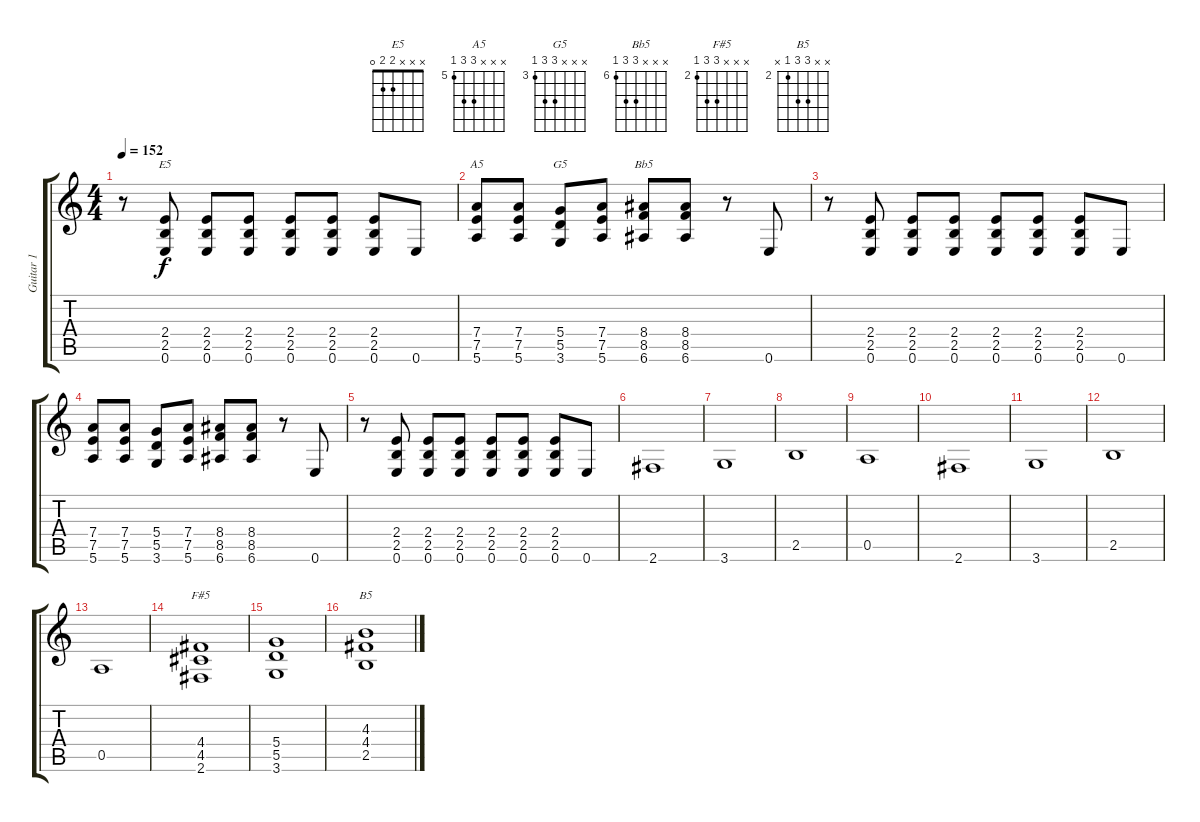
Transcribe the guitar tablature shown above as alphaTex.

\track ("Guitar 1" "Guitar 1") {instrument distortionguitar}
\staff {score tabs}
\tuning (E4 B3 G3 D3 A2 E2) {hide}
\chord ("E5" x x x 2 2 0)
\chord ("A5" x x x 7 7 5) {firstfret 5}
\chord ("G5" x x x 5 5 3) {firstfret 3}
\chord ("Bb5" x x x 8 8 6) {firstfret 6}
\chord ("F#5" x x x 4 4 2) {firstfret 2}
\chord ("B5" x x 4 4 2 x) {firstfret 2}
\ts (4 4)
\tempo 152
\clef g2
\ks c
r.8{dy f} (2.4 2.5 0.6).8{ch "E5"} (2.4 2.5 0.6).8 (2.4 2.5 0.6).8 (2.4 2.5 0.6).8 (2.4 2.5 0.6).8 (2.4 2.5 0.6).8 0.6.8 |
(7.4 7.5 5.6).8{ch "A5"} (7.4 7.5 5.6).8 (5.4 5.5 3.6).8{ch "G5"} (7.4 7.5 5.6).8 (8.4 8.5 6.6).8{ch "Bb5"} (8.4 8.5 6.6).8 r.8 0.6.8 |
r.8 (2.4 2.5 0.6).8 (2.4 2.5 0.6).8 (2.4 2.5 0.6).8 (2.4 2.5 0.6).8 (2.4 2.5 0.6).8 (2.4 2.5 0.6).8 0.6.8 |
(7.4 7.5 5.6).8 (7.4 7.5 5.6).8 (5.4 5.5 3.6).8 (7.4 7.5 5.6).8 (8.4 8.5 6.6).8 (8.4 8.5 6.6).8 r.8 0.6.8 |
r.8 (2.4 2.5 0.6).8 (2.4 2.5 0.6).8 (2.4 2.5 0.6).8 (2.4 2.5 0.6).8 (2.4 2.5 0.6).8 (2.4 2.5 0.6).8 0.6.8 |
2.6.1 |
3.6.1 |
2.5.1 |
0.5.1 |
2.6.1 |
3.6.1 |
2.5.1 |
0.5.1 |
(4.4 4.5 2.6).1{ch "F#5"} |
(5.4 5.5 3.6).1 |
(4.3 4.4 2.5).1{ch "B5"}
